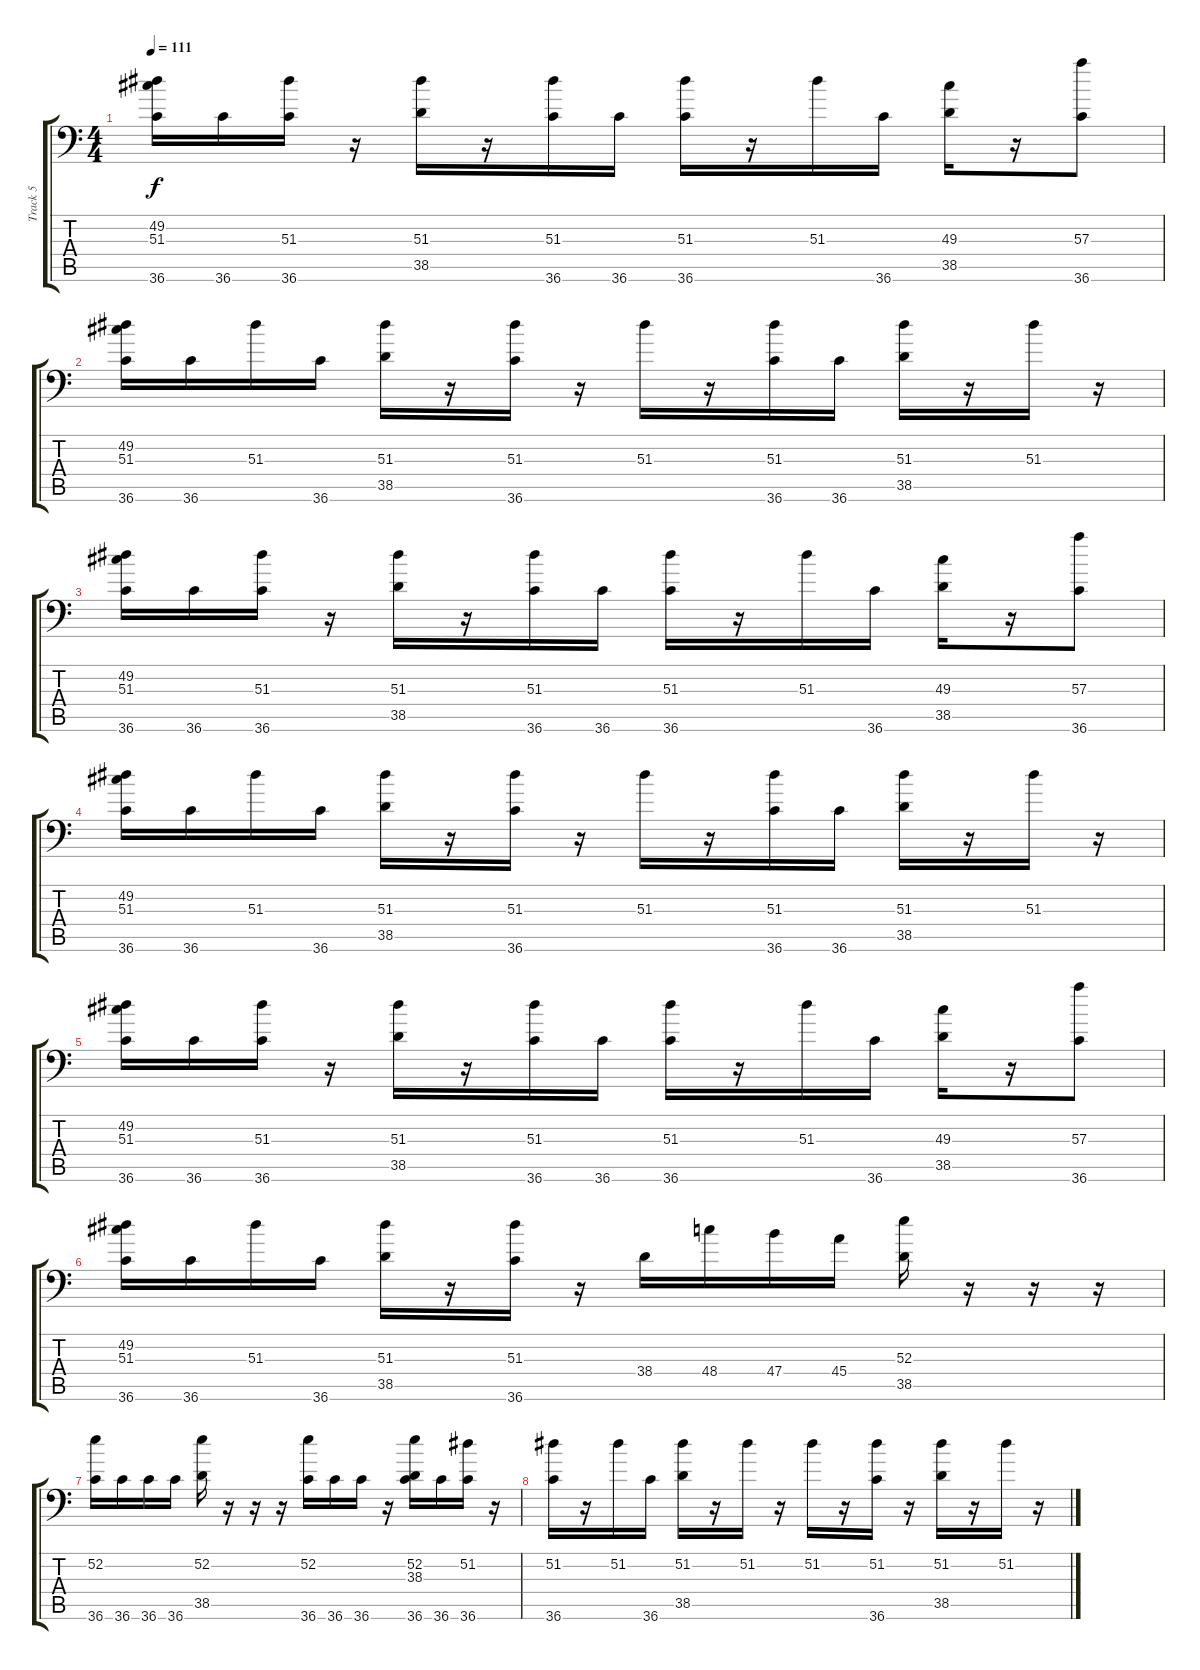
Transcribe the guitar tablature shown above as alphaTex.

\track ("Track 5" "Track 5") {instrument acousticgrandpiano}
\staff {score tabs}
\tuning (C-1 C-1 C-1 C-1 C-1 C-1) {hide}
\ts (4 4)
\tempo 111
\clef f4
\ks c
(49.2 51.3 36.6).16{dy f} 36.6.16 (51.3 36.6).16 r.16 (51.3 38.5).16 r.16 (51.3 36.6).16 36.6.16 (51.3 36.6).16 r.16 51.3.16 36.6.16 (49.3 38.5).16 r.16 (57.3 36.6).8 |
(49.2 51.3 36.6).16 36.6.16 51.3.16 36.6.16 (51.3 38.5).16 r.16 (51.3 36.6).16 r.16 51.3.16 r.16 (51.3 36.6).16 36.6.16 (51.3 38.5).16 r.16 51.3.16 r.16 |
(49.2 51.3 36.6).16 36.6.16 (51.3 36.6).16 r.16 (51.3 38.5).16 r.16 (51.3 36.6).16 36.6.16 (51.3 36.6).16 r.16 51.3.16 36.6.16 (49.3 38.5).16 r.16 (57.3 36.6).8 |
(49.2 51.3 36.6).16 36.6.16 51.3.16 36.6.16 (51.3 38.5).16 r.16 (51.3 36.6).16 r.16 51.3.16 r.16 (51.3 36.6).16 36.6.16 (51.3 38.5).16 r.16 51.3.16 r.16 |
(49.2 51.3 36.6).16 36.6.16 (51.3 36.6).16 r.16 (51.3 38.5).16 r.16 (51.3 36.6).16 36.6.16 (51.3 36.6).16 r.16 51.3.16 36.6.16 (49.3 38.5).16 r.16 (57.3 36.6).8 |
(49.2 51.3 36.6).16 36.6.16 51.3.16 36.6.16 (51.3 38.5).16 r.16 (51.3 36.6).16 r.16 38.4.16 48.4.16 47.4.16 45.4.16 (52.3 38.5).16 r.16 r.16 r.16 |
(52.2 36.6).16 36.6.16 36.6.16 36.6.16 (52.2 38.5).16 r.16 r.16 r.16 (52.2 36.6).16 36.6.16 36.6.16 r.16 (52.2 38.3 36.6).16 36.6.16 (51.2 36.6).16 r.16 |
(51.2 36.6).16 r.16 51.2.16 36.6.16 (51.2 38.5).16 r.16 51.2.16 r.16 51.2.16 r.16 (51.2 36.6).16 r.16 (51.2 38.5).16 r.16 51.2.16 r.16
